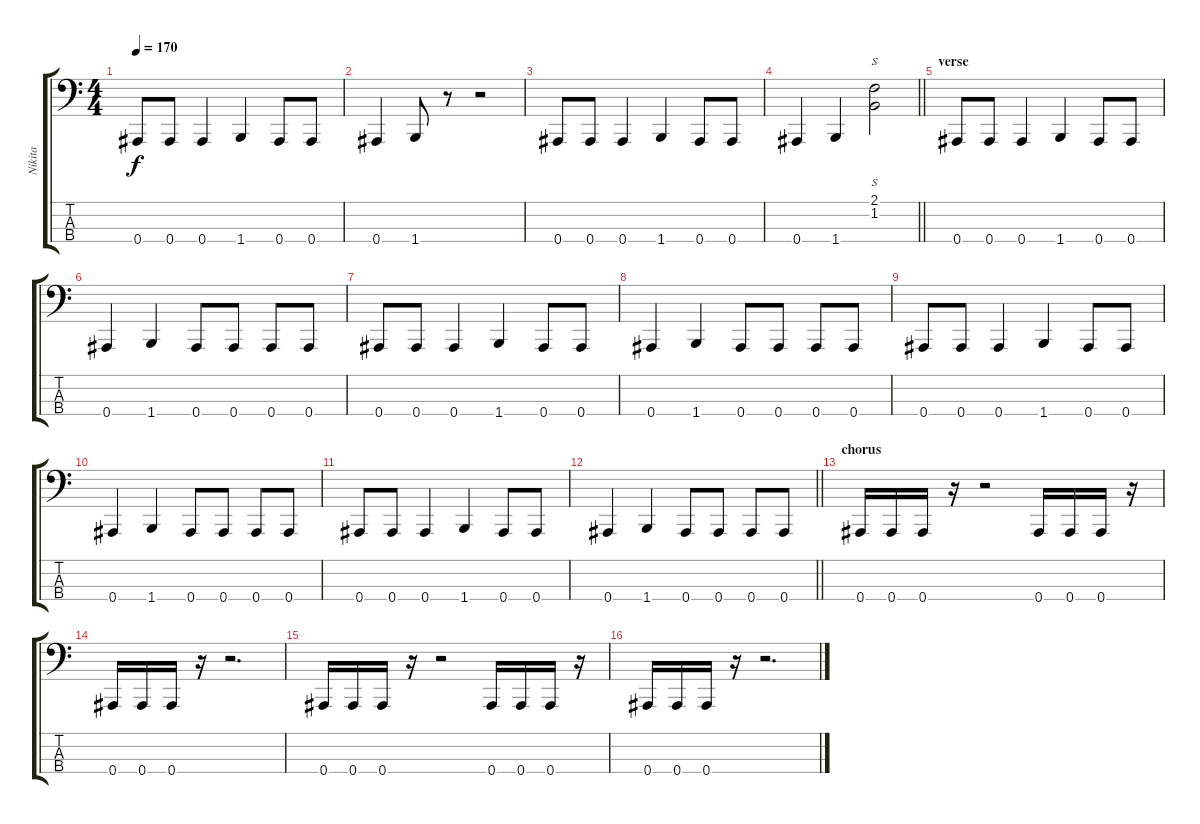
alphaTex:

\track ("Nikita" "Nikita") {instrument electricbassfinger}
\staff {score tabs}
\tuning (Eb2 Bb1 F1 Bb0) {hide}
\ts (4 4)
\tempo 170
\clef f4
\ks c
0.4.8{dy f} 0.4.8 0.4.4 1.4.4 0.4.8 0.4.8 |
0.4.4 1.4.8 r.8 r.2 |
0.4.8 0.4.8 0.4.4 1.4.4 0.4.8 0.4.8 |
\barLineRight lightlight
0.4.4 1.4.4 (2.1 1.2).2{s} |
\section ("" "verse")
0.4.8 0.4.8 0.4.4 1.4.4 0.4.8 0.4.8 |
0.4.4 1.4.4 0.4.8 0.4.8 0.4.8 0.4.8 |
0.4.8 0.4.8 0.4.4 1.4.4 0.4.8 0.4.8 |
0.4.4 1.4.4 0.4.8 0.4.8 0.4.8 0.4.8 |
0.4.8 0.4.8 0.4.4 1.4.4 0.4.8 0.4.8 |
0.4.4 1.4.4 0.4.8 0.4.8 0.4.8 0.4.8 |
0.4.8 0.4.8 0.4.4 1.4.4 0.4.8 0.4.8 |
\barLineRight lightlight
0.4.4 1.4.4 0.4.8 0.4.8 0.4.8 0.4.8 |
\section ("" "chorus")
0.4.16 0.4.16 0.4.16 r.16 r.2 0.4.16 0.4.16 0.4.16 r.16 |
0.4.16 0.4.16 0.4.16 r.16 r.2{d} |
0.4.16 0.4.16 0.4.16 r.16 r.2 0.4.16 0.4.16 0.4.16 r.16 |
0.4.16 0.4.16 0.4.16 r.16 r.2{d}
